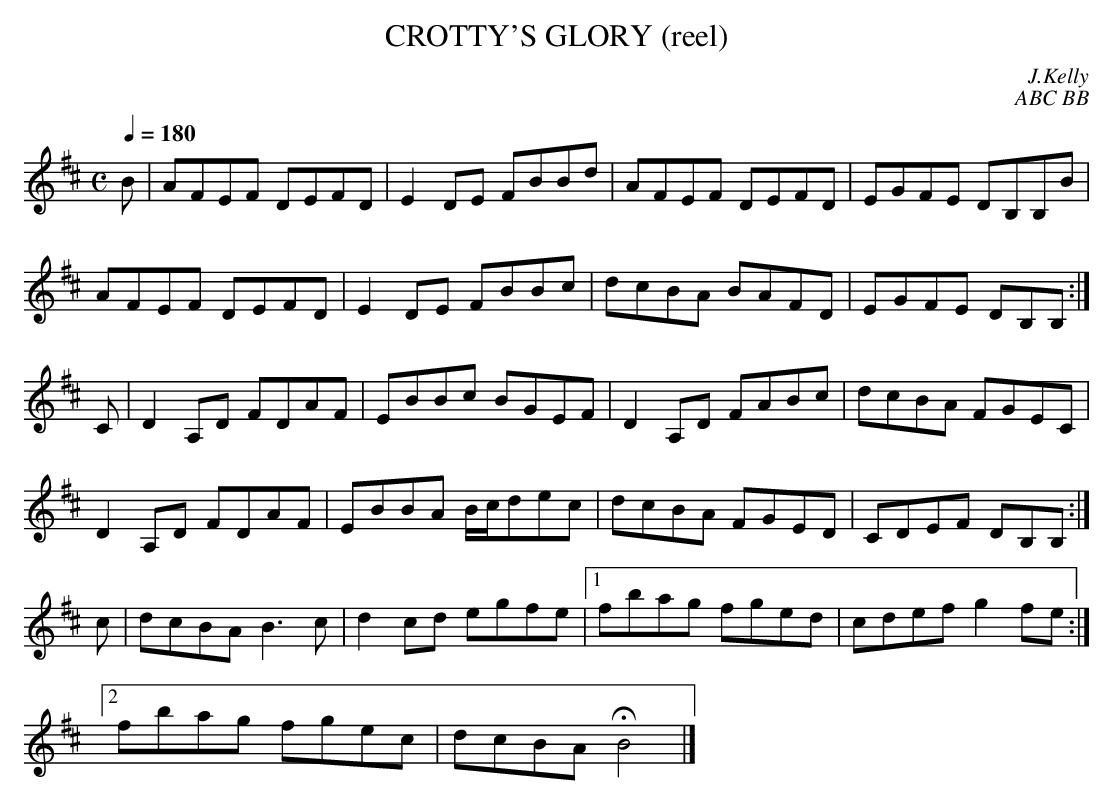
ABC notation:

X:1
T:CROTTY'S GLORY (reel)
C:J.Kelly
C:ABC BB
M:C
L:1/8
Q:1/4=180
K:D
B|AFEF DEFD|E2DE FBBd|AFEF DEFD|EGFE DB,B,B|
AFEF DEFD|E2DE FBBc|dcBA BAFD|EGFE DB,B, :|
C|D2A,D FDAF|EBBc BGEF|D2A,D FABc|dcBA FGEC|
D2A,D FDAF|EBBA B/c/dec|dcBA FGED|CDEF DB,B,:|
c|dcBA B3c|d2cd egfe|1 fbag fged|cdef g2fe :|
[2 fbag fgec|dcBA HB4 |]
